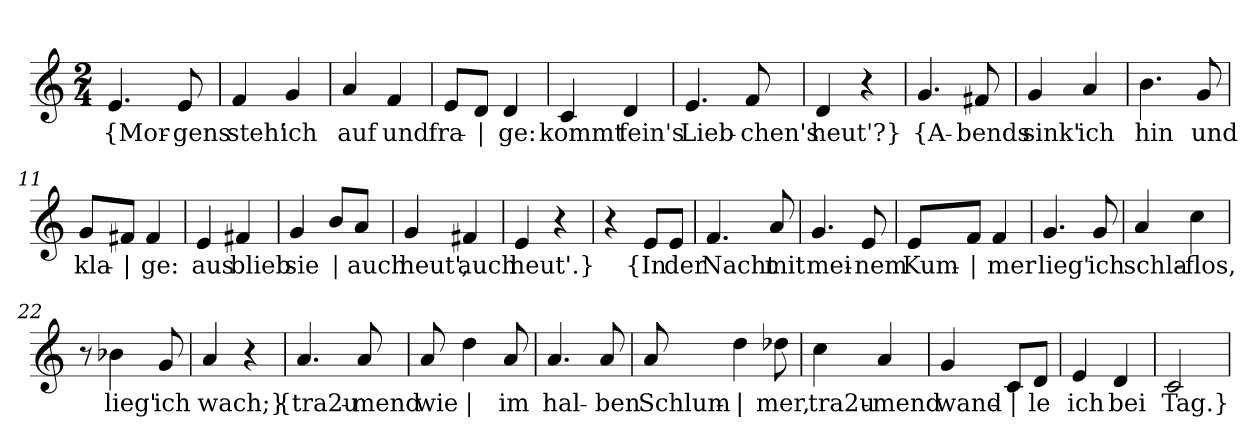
**kern	**text
*part1	*part1
*staff1	*staff1
*clefG2	*
*k[]	*
*M2/4	*
=1	=1
!	!LO:LY:b
4.e/	{Mor-
!	!LO:LY:b
8e/	-gens
=2	=2
!	!LO:LY:b
4f/	steh'
!	!LO:LY:b
4g/	ich
=3	=3
!	!LO:LY:b
4a/	auf
!	!LO:LY:b
4f/	und
=4	=4
!	!LO:LY:b
8e/L	fra-
!	!LO:LY:b
8d/J	|
!	!LO:LY:b
4d/	-ge:
=5	=5
!	!LO:LY:b
4c/	kommt
!	!LO:LY:b
4d/	fein's
=6	=6
!	!LO:LY:b
4.e/	Lieb-
!	!LO:LY:b
8f/	-chen's
=7	=7
!	!LO:LY:b
4d/	heut'?}
4r	.
=8	=8
!	!LO:LY:b
4.g/	{A-
!	!LO:LY:b
8f#X/	-bends
=9	=9
!	!LO:LY:b
4g/	sink'
!	!LO:LY:b
4a/	ich
!!LO:LB:g=z
=10	=10
!	!LO:LY:b
4.b\	hin
!	!LO:LY:b
8g/	und
=11	=11
!	!LO:LY:b
8g/L	kla-
!	!LO:LY:b
8f#X/J	|
!	!LO:LY:b
4f#/	-ge:
=12	=12
!	!LO:LY:b
4e/	aus
!	!LO:LY:b
4f#X/	blieb
=13	=13
!	!LO:LY:b
4g/	sie
!	!LO:LY:b
8b/L	|
!	!LO:LY:b
8a/J	auch
=14	=14
!	!LO:LY:b
4g/	heut',
!	!LO:LY:b
4f#X/	auch
=15	=15
!	!LO:LY:b
4e/	heut'.}
4r	.
=16	=16
4r	.
!	!LO:LY:b
8e/L	{In
!	!LO:LY:b
8e/J	der
=17	=17
!	!LO:LY:b
4.f/	Nacht
!	!LO:LY:b
8a/	mit
=18	=18
!	!LO:LY:b
4.g/	mei-
!	!LO:LY:b
8e/	-nem
!!LO:LB:g=z
=19	=19
!	!LO:LY:b
8e/L	Kum-
!	!LO:LY:b
8f/J	|
!	!LO:LY:b
4f/	-mer
=20	=20
!	!LO:LY:b
4.g/	lieg'
!	!LO:LY:b
8g/	ich
=21	=21
!	!LO:LY:b
4a/	schla-
!	!LO:LY:b
4cc\	-flos,
=22	=22
8r	.
!	!LO:LY:b
4b-X\	lieg'
!	!LO:LY:b
8g/	ich
=23	=23
!	!LO:LY:b
4a/	wach;}
4r	.
=24	=24
!	!LO:LY:b
4.a/	{tra2u-
!	!LO:LY:b
8a/	-mend
=25	=25
!	!LO:LY:b
8a/	wie
!	!LO:LY:b
4dd\	|
!	!LO:LY:b
8a/	im
=26	=26
!	!LO:LY:b
4.a/	hal-
!	!LO:LY:b
8a/	-ben
!!LO:LB:g=z
=27	=27
!	!LO:LY:b
8a/	Schlum-
!	!LO:LY:b
4dd\	|
!	!LO:LY:b
8dd-X\	-mer,
=28	=28
!	!LO:LY:b
4cc\	tra2u-
!	!LO:LY:b
4a/	-mend
=29	=29
!	!LO:LY:b
4g/	wand-
!	!LO:LY:b
8c/L	|
!	!LO:LY:b
8d/J	-le
=30	=30
!	!LO:LY:b
4e/	ich
!	!LO:LY:b
4d/	bei
=31	=31
!	!LO:LY:b
2c/	Tag.}
=	=
*-	*-
